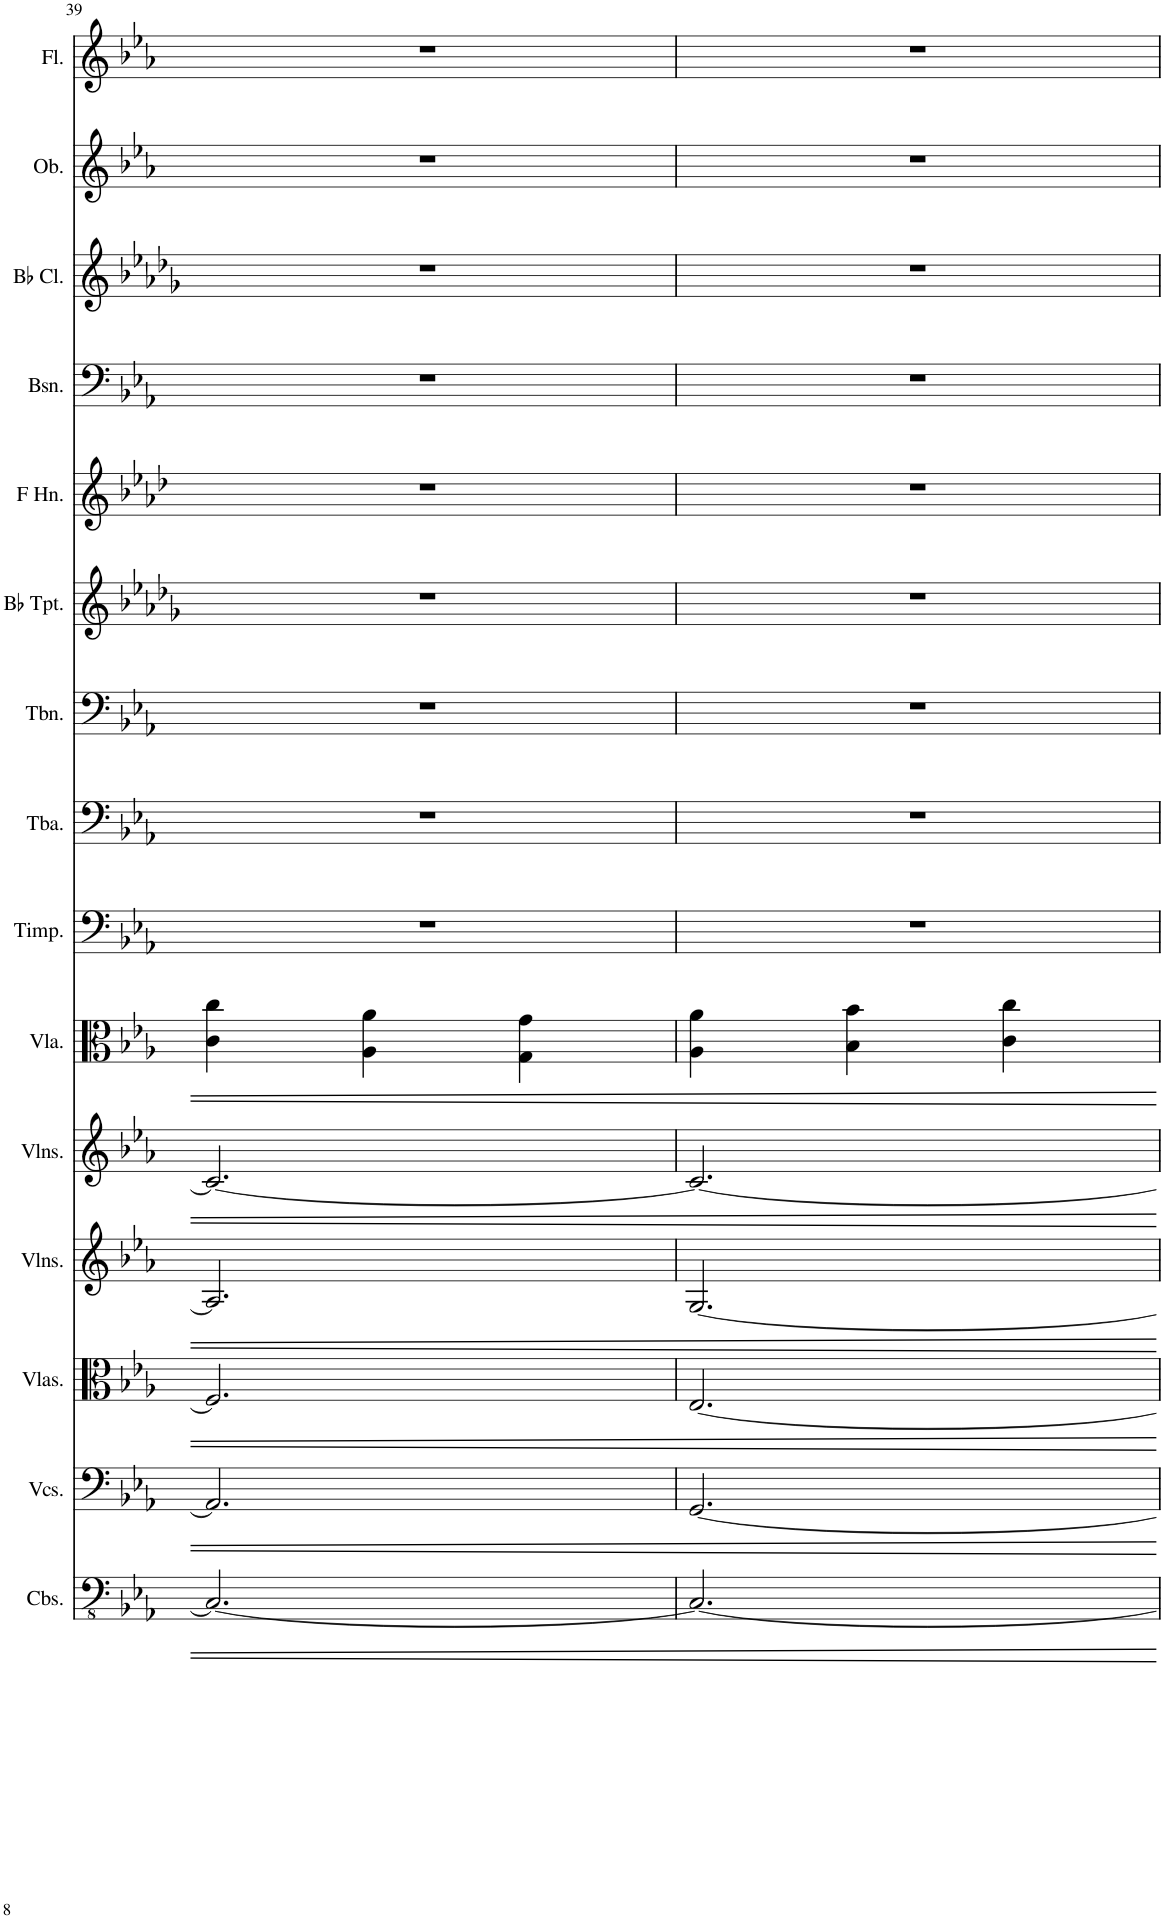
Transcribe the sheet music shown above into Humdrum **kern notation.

**kern	**kern	**kern	**kern	**kern	**kern	**kern	**kern	**kern	**kern	**kern	**kern	**kern	**kern	**kern
*part15	*part14	*part13	*part12	*part11	*part10	*part9	*part8	*part7	*part6	*part5	*part4	*part3	*part2	*part1
*staff15	*staff14	*staff13	*staff12	*staff11	*staff10	*staff9	*staff8	*staff7	*staff6	*staff5	*staff4	*staff3	*staff2	*staff1
*I"Contrabasses	*I"Violoncellos	*I"Violas	*I"Violins	*I"Violins	*I"Viola	*I"Timpani	*I"Tuba	*I"Trombone	*I"Bb Trumpet	*I"Horn in F	*I"Bassoon	*I"Bb Clarinet	*I"Oboe	*I"Flute
*I'Cbs.	*I'Vcs.	*I'Vlas.	*I'Vlns.	*I'Vlns.	*I'Vla.	*I'Timp.	*I'Tba.	*I'Tbn.	*I'Bb Tpt.	*	*I'Bsn.	*I'Bb Cl.	*I'Ob.	*I'Fl.
!!LO:PB:g=z
*clefFv4	*clefF4	*clefC3	*clefG2	*clefG2	*clefC3	*clefF4	*clefF4	*clefF4	*clefG2	*clefG2	*clefF4	*clefG2	*clefG2	*clefG2
*	*	*	*	*	*	*	*	*	*ITrd1c2	*ITrd4c7	*	*ITrd1c2	*	*
*k[b-e-a-]	*k[b-e-a-]	*k[b-e-a-]	*k[b-e-a-]	*k[b-e-a-]	*k[b-e-a-]	*k[b-e-a-]	*k[b-e-a-]	*k[b-e-a-]	*k[b-e-a-d-g-]	*k[b-e-a-d-]	*k[b-e-a-]	*k[b-e-a-d-g-]	*k[b-e-a-]	*k[b-e-a-]
*M6/8	*M6/8	*M6/8	*M6/8	*M6/8	*M6/8	*M6/8	*M6/8	*M6/8	*M6/8	*M6/8	*M6/8	*M6/8	*M6/8	*M6/8
=39	=39	=39	=39	=39	=39	=39	=39	=39	=39	=39	=39	=39	=39	=39
2.CC/_	2.AA-/]	2.F/]	2.A-/]	2.c/_	4c\ 4cc\	2.r	2.r	2.r	2.r	2.r	2.r	2.r	2.r	2.r
.	.	.	.	.	4A-\ 4a-\	.	.	.	.	.	.	.	.	.
.	.	.	.	.	4G\ 4g\	.	.	.	.	.	.	.	.	.
=40	=40	=40	=40	=40	=40	=40	=40	=40	=40	=40	=40	=40	=40	=40
2.CC/_	[2.GG/	[2.E-/	[2.G/	2.c/_	4A-\ 4a-\	2.r	2.r	2.r	2.r	2.r	2.r	2.r	2.r	2.r
.	.	.	.	.	4B-\ 4b-\	.	.	.	.	.	.	.	.	.
.	.	.	.	.	4c\ 4cc\	.	.	.	.	.	.	.	.	.
=	=	=	=	=	=	=	=	=	=	=	=	=	=	=
*-	*-	*-	*-	*-	*-	*-	*-	*-	*-	*-	*-	*-	*-	*-
